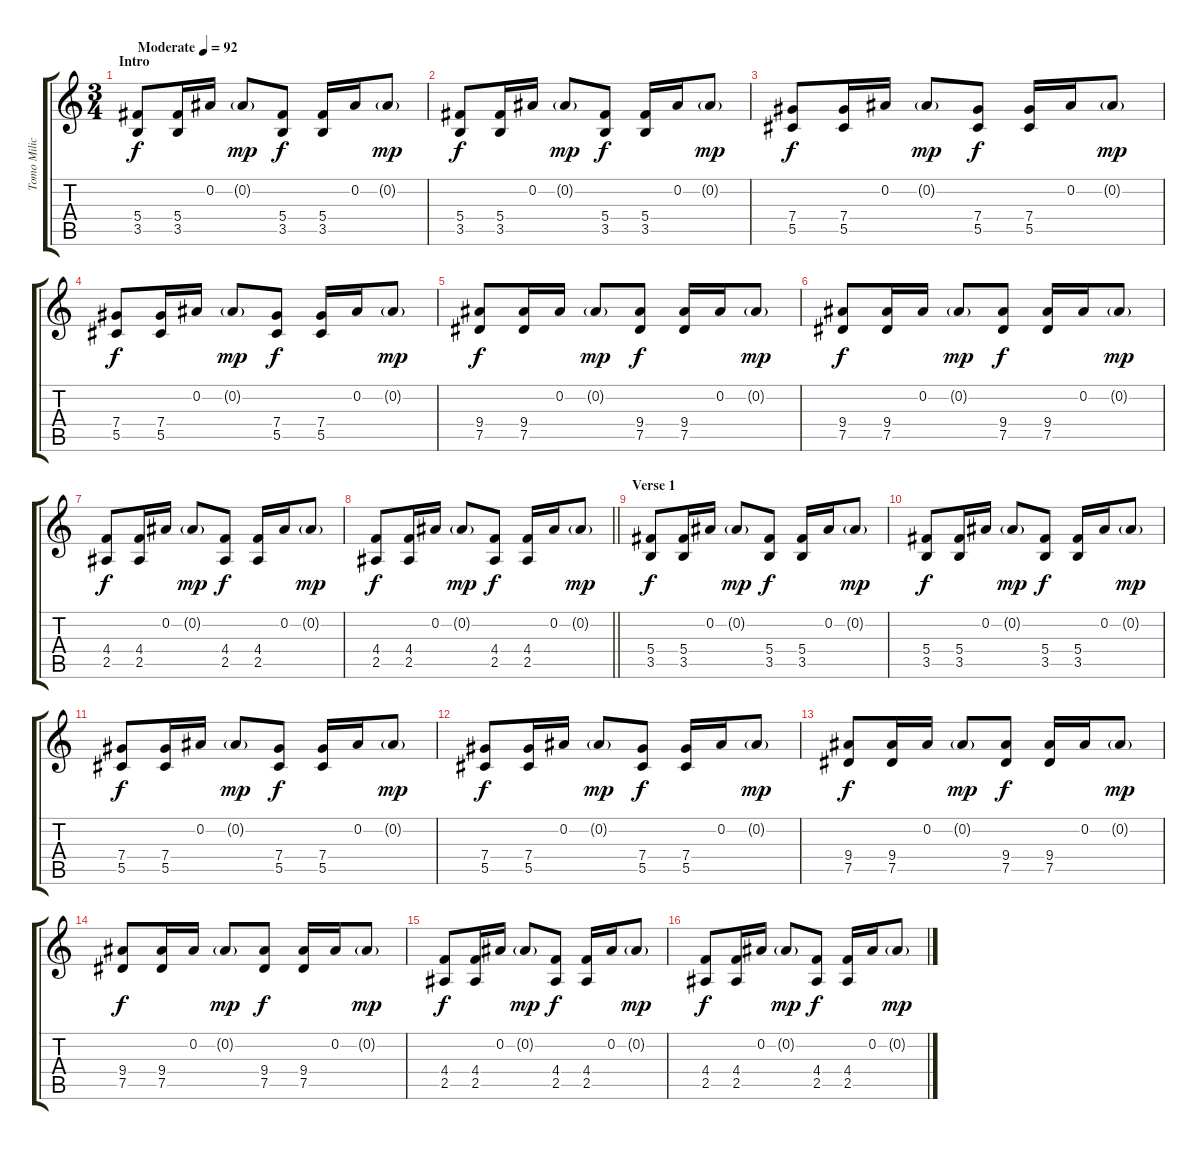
\track ("Tomo Milicevic (Lead Guitar)" "Tomo Milic") {instrument distortionguitar}
\staff {score tabs}
\tuning (Eb4 Bb3 Gb3 Db3 Ab2 Eb2) {hide}
\ts (3 4)
\section ("" "Intro")
\tempo (92 "Moderate")
\clef g2
\ks c
(5.4 3.5).8{dy f instrument acousticguitarsteel} (5.4 3.5).16 0.2.16 0.2{g}.8{dy mp} (5.4 3.5).8{dy f} (5.4 3.5).16 0.2.16 0.2{g}.8{dy mp} |
(5.4 3.5).8{dy f instrument acousticguitarsteel} (5.4 3.5).16 0.2.16 0.2{g}.8{dy mp} (5.4 3.5).8{dy f} (5.4 3.5).16 0.2.16 0.2{g}.8{dy mp} |
(7.4 5.5).8{dy f instrument acousticguitarsteel} (7.4 5.5).16 0.2.16 0.2{g}.8{dy mp} (7.4 5.5).8{dy f} (7.4 5.5).16 0.2.16 0.2{g}.8{dy mp} |
(7.4 5.5).8{dy f instrument acousticguitarsteel} (7.4 5.5).16 0.2.16 0.2{g}.8{dy mp} (7.4 5.5).8{dy f} (7.4 5.5).16 0.2.16 0.2{g}.8{dy mp} |
(9.4 7.5).8{dy f instrument acousticguitarsteel} (9.4 7.5).16 0.2.16 0.2{g}.8{dy mp} (9.4 7.5).8{dy f} (9.4 7.5).16 0.2.16 0.2{g}.8{dy mp} |
(9.4 7.5).8{dy f instrument acousticguitarsteel} (9.4 7.5).16 0.2.16 0.2{g}.8{dy mp} (9.4 7.5).8{dy f} (9.4 7.5).16 0.2.16 0.2{g}.8{dy mp} |
(4.4 2.5).8{dy f instrument acousticguitarsteel} (4.4 2.5).16 0.2.16 0.2{g}.8{dy mp} (4.4 2.5).8{dy f} (4.4 2.5).16 0.2.16 0.2{g}.8{dy mp} |
\barLineRight lightlight
(4.4 2.5).8{dy f instrument acousticguitarsteel} (4.4 2.5).16 0.2.16 0.2{g}.8{dy mp} (4.4 2.5).8{dy f} (4.4 2.5).16 0.2.16 0.2{g}.8{dy mp} |
\section ("" "Verse 1")
(5.4 3.5).8{dy f instrument acousticguitarsteel} (5.4 3.5).16 0.2.16 0.2{g}.8{dy mp} (5.4 3.5).8{dy f} (5.4 3.5).16 0.2.16 0.2{g}.8{dy mp} |
(5.4 3.5).8{dy f instrument acousticguitarsteel} (5.4 3.5).16 0.2.16 0.2{g}.8{dy mp} (5.4 3.5).8{dy f} (5.4 3.5).16 0.2.16 0.2{g}.8{dy mp} |
(7.4 5.5).8{dy f instrument acousticguitarsteel} (7.4 5.5).16 0.2.16 0.2{g}.8{dy mp} (7.4 5.5).8{dy f} (7.4 5.5).16 0.2.16 0.2{g}.8{dy mp} |
(7.4 5.5).8{dy f instrument acousticguitarsteel} (7.4 5.5).16 0.2.16 0.2{g}.8{dy mp} (7.4 5.5).8{dy f} (7.4 5.5).16 0.2.16 0.2{g}.8{dy mp} |
(9.4 7.5).8{dy f instrument acousticguitarsteel} (9.4 7.5).16 0.2.16 0.2{g}.8{dy mp} (9.4 7.5).8{dy f} (9.4 7.5).16 0.2.16 0.2{g}.8{dy mp} |
(9.4 7.5).8{dy f instrument acousticguitarsteel} (9.4 7.5).16 0.2.16 0.2{g}.8{dy mp} (9.4 7.5).8{dy f} (9.4 7.5).16 0.2.16 0.2{g}.8{dy mp} |
(4.4 2.5).8{dy f instrument acousticguitarsteel} (4.4 2.5).16 0.2.16 0.2{g}.8{dy mp} (4.4 2.5).8{dy f} (4.4 2.5).16 0.2.16 0.2{g}.8{dy mp} |
(4.4 2.5).8{dy f instrument acousticguitarsteel} (4.4 2.5).16 0.2.16 0.2{g}.8{dy mp} (4.4 2.5).8{dy f} (4.4 2.5).16 0.2.16 0.2{g}.8{dy mp}
